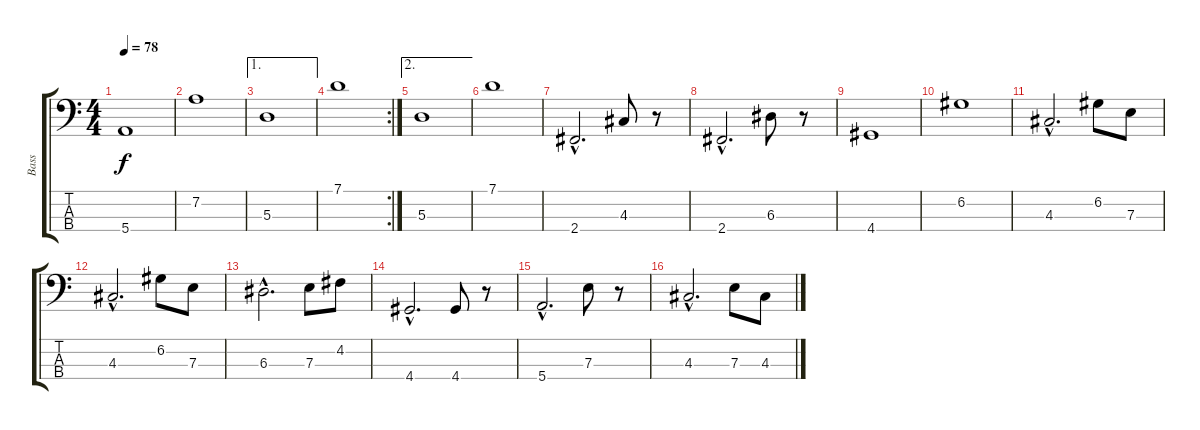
\track ("Bass" "Bass") {instrument electricbassfinger}
\staff {score tabs}
\tuning (G2 D2 A1 E1) {hide}
\ts (4 4)
\tempo 78
\clef f4
\ks c
5.4.1{dy f} |
7.2.1 |
\ae 1
5.3.1 |
\rc 2
7.1.1 |
\ae 2
5.3.1 |
7.1.1 |
2.4{hac}.2{d} 4.3.8 r.8 |
2.4{hac}.2{d} 6.3.8 r.8 |
4.4.1 |
6.2.1 |
4.3{hac}.2{d} 6.2.8 7.3.8 |
4.3{hac}.2{d} 6.2.8 7.3.8 |
6.3{hac}.2{d} 7.3.8 4.2.8 |
4.4{hac}.2{d} 4.4.8 r.8 |
5.4{hac}.2{d} 7.3.8 r.8 |
4.3{hac}.2{d} 7.3.8 4.3.8
